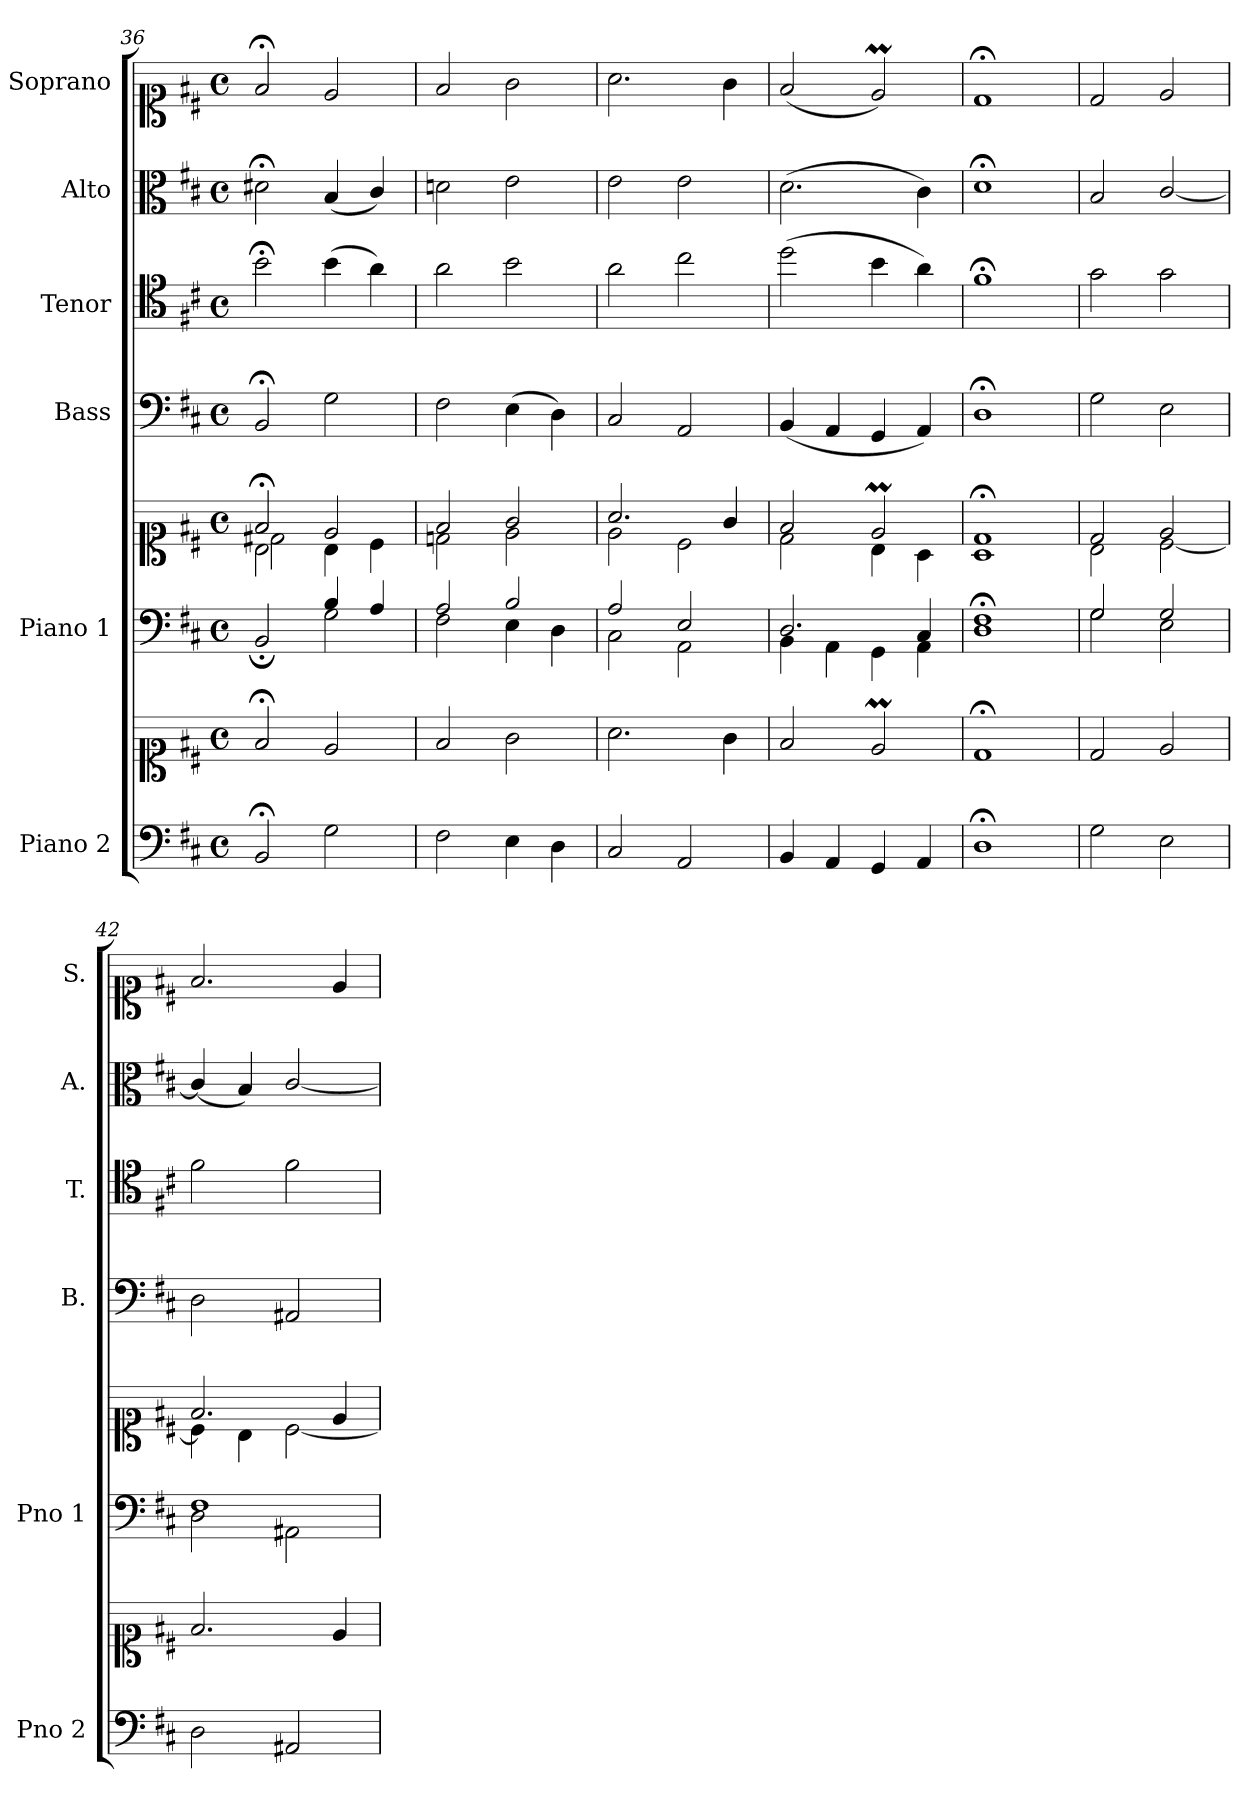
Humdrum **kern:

**kern	**kern	**kern	**kern	**kern	**kern	**kern	**kern
*part6	*part6	*part5	*part5	*part4	*part3	*part2	*part1
*staff8	*staff7	*staff6	*staff5	*staff4	*staff3	*staff2	*staff1
*I"Piano 2	*	*I"Piano 1	*	*I"Bass	*I"Tenor	*I"Alto	*I"Soprano
*I'Pno 2	*	*I'Pno 1	*	*I'B.	*I'T.	*I'A.	*I'S.
*clefF4	*clefC1	*clefF4	*clefC1	*clefF4	*clefC4	*clefC3	*clefC1
*	*	*	*	*	*ITrd7c12	*	*
*k[f#c#]	*k[f#c#]	*k[f#c#]	*k[f#c#]	*k[f#c#]	*k[f#c#]	*k[f#c#]	*k[f#c#]
*D:	*D:	*D:	*D:	*D:	*D:	*D:	*D:
*M4/4	*M4/4	*M4/4	*M4/4	*M4/4	*M4/4	*M4/4	*M4/4
*met(c)	*met(c)	*met(c)	*met(c)	*met(c)	*met(c)	*met(c)	*met(c)
=36	=36	=36	=36	=36	=36	=36	=36
*	*	*^	*^	*	*	*	*
*	*	*	*	*	*^	*	*	*	*
2BB;/	2f#;</	2ryy	2BB;/	2f#;</	2B\	2d#X\	2BB;</	2B;<\	2d#X;<\	2f#;</
2G\	2e/	4B/	2G\	2e/	2ryy	4B\	2G\	(4B\	(4B/	2e/
.	.	4A/	.	.	.	4c#\	.	4A\)	4c#/)	.
*	*	*	*	*	*v	*v	*	*	*	*
=37	=37	=37	=37	=37	=37	=37	=37	=37	=37
2F#\	2f#/	2A/	2F#\	2f#/	2dn\	2F#\	2A\	2dn\	2f#/
4E\	2g\	2B/	4E\	2g/	2e\	(4E\	2B\	2e\	2g\
4D\	.	.	4D\	.	.	4D\)	.	.	.
=38	=38	=38	=38	=38	=38	=38	=38	=38	=38
2C#/	2.a\	2A/	2C#\	2.a/	2e\	2C#/	2A\	2e\	2.a\
2AA/	.	2E/	2AA\	.	2c#\	2AA/	2c#\	2e\	.
.	4g\	.	.	4g/	.	.	.	.	4g\
=39	=39	=39	=39	=39	=39	=39	=39	=39	=39
4BB/	2f#/	2.D/	4BB\	2f#/	2d\	(4BB/	(2d\	(2.d\	(2f#/
4AA/	.	.	4AA\	.	.	4AA/	.	.	.
4GG/	2eM/	.	4GG\	2eM/	4B\	4GG/	4B\	.	2eM/)
4AA/	.	4C#/	4AA\	.	4A\	4AA/)	4A\)	4c#\)	.
=40	=40	=40	=40	=40	=40	=40	=40	=40	=40
1D;\	1d;</	1F#;/	1D\	1d;</	1A\	1D;<\	1F#;<\	1d;<\	1d;</
=41	=41	=41	=41	=41	=41	=41	=41	=41	=41
2G\	2d/	2G/	2G\	2d/	2B\	2G\	2G\	2B/	2d/
2E\	2e/	2G/	2E\	2e/	[<2c#\	2E\	2G\	[<2c#/	2e/
=42	=42	=42	=42	=42	=42	=42	=42	=42	=42
2D\	2.f#/	1F#/	2D\	2.f#/	4c#\]	2D\	2F#\	(4c#/]	2.f#/
.	.	.	.	.	4B\	.	.	4B/)	.
2AA#X/	.	.	2AA#X\	.	[<2c#\	2AA#X/	2F#\	[<2c#/	.
.	4e/	.	.	4e/	.	.	.	.	4e/
*	*	*v	*v	*	*	*	*	*	*
*	*	*	*v	*v	*	*	*	*
=	=	=	=	=	=	=	=
*-	*-	*-	*-	*-	*-	*-	*-
